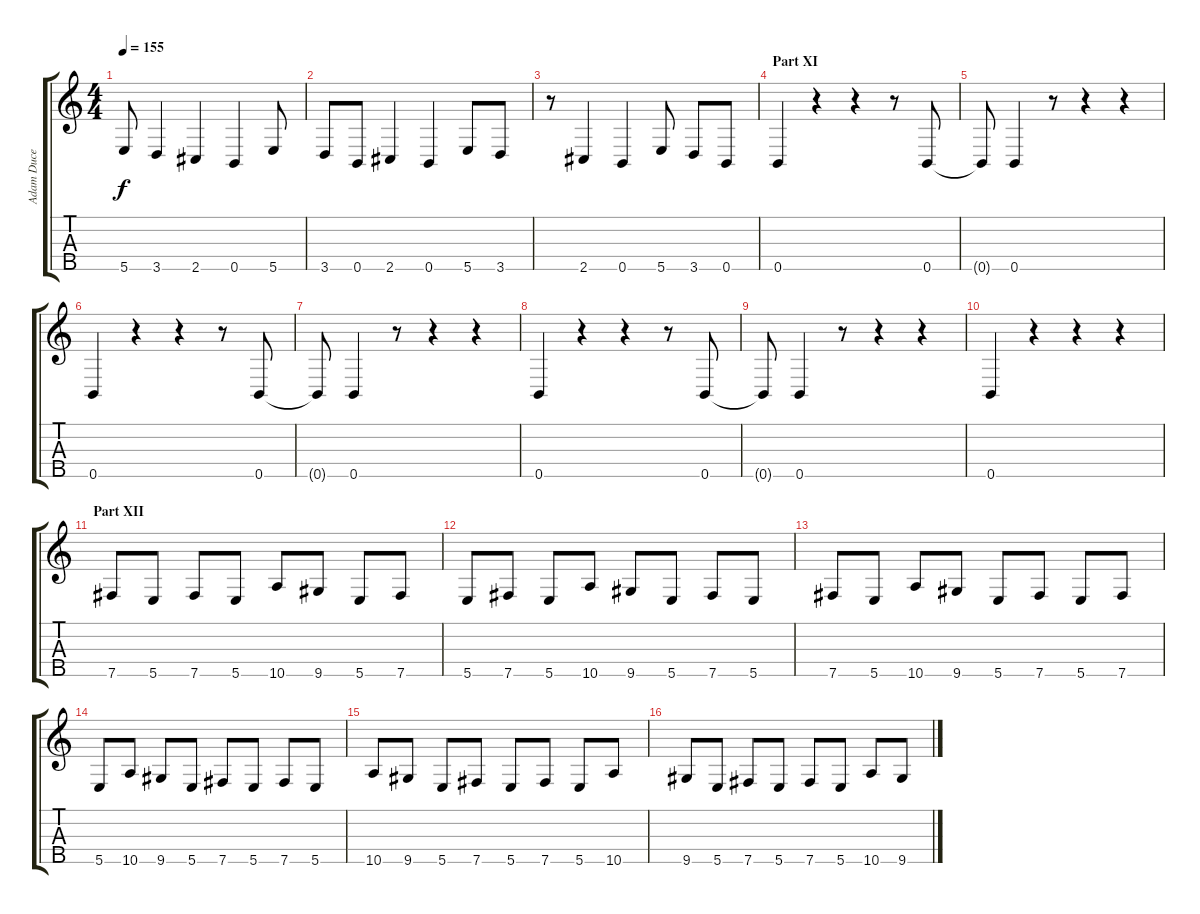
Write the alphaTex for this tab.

\track ("Adam Duce" "Adam Duce") {instrument electricbassfinger}
\staff {score tabs}
\tuning (Ab3 E3 B2 Gb2 B1) {hide}
\ts (4 4)
\tempo 155
\clef g2
\ks c
5.5.8{dy f} 3.5.4 2.5.4 0.5.4 5.5.8 |
3.5.8 0.5.8 2.5.4 0.5.4 5.5.8 3.5.8 |
r.8 2.5.4 0.5.4 5.5.8 3.5.8 0.5.8 |
\section ("" "Part XI")
0.5.4 r.4 r.4 r.8 0.5.8 |
0.5{t}.8 0.5.4 r.8 r.4 r.4 |
0.5.4 r.4 r.4 r.8 0.5.8 |
0.5{t}.8 0.5.4 r.8 r.4 r.4 |
0.5.4 r.4 r.4 r.8 0.5.8 |
0.5{t}.8 0.5.4 r.8 r.4 r.4 |
0.5.4 r.4 r.4 r.4 |
\section ("" "Part XII")
7.5.8 5.5.8 7.5.8 5.5.8 10.5.8 9.5.8 5.5.8 7.5.8 |
5.5.8 7.5.8 5.5.8 10.5.8 9.5.8 5.5.8 7.5.8 5.5.8 |
7.5.8 5.5.8 10.5.8 9.5.8 5.5.8 7.5.8 5.5.8 7.5.8 |
5.5.8 10.5.8 9.5.8 5.5.8 7.5.8 5.5.8 7.5.8 5.5.8 |
10.5.8 9.5.8 5.5.8 7.5.8 5.5.8 7.5.8 5.5.8 10.5.8 |
9.5.8 5.5.8 7.5.8 5.5.8 7.5.8 5.5.8 10.5.8 9.5.8
